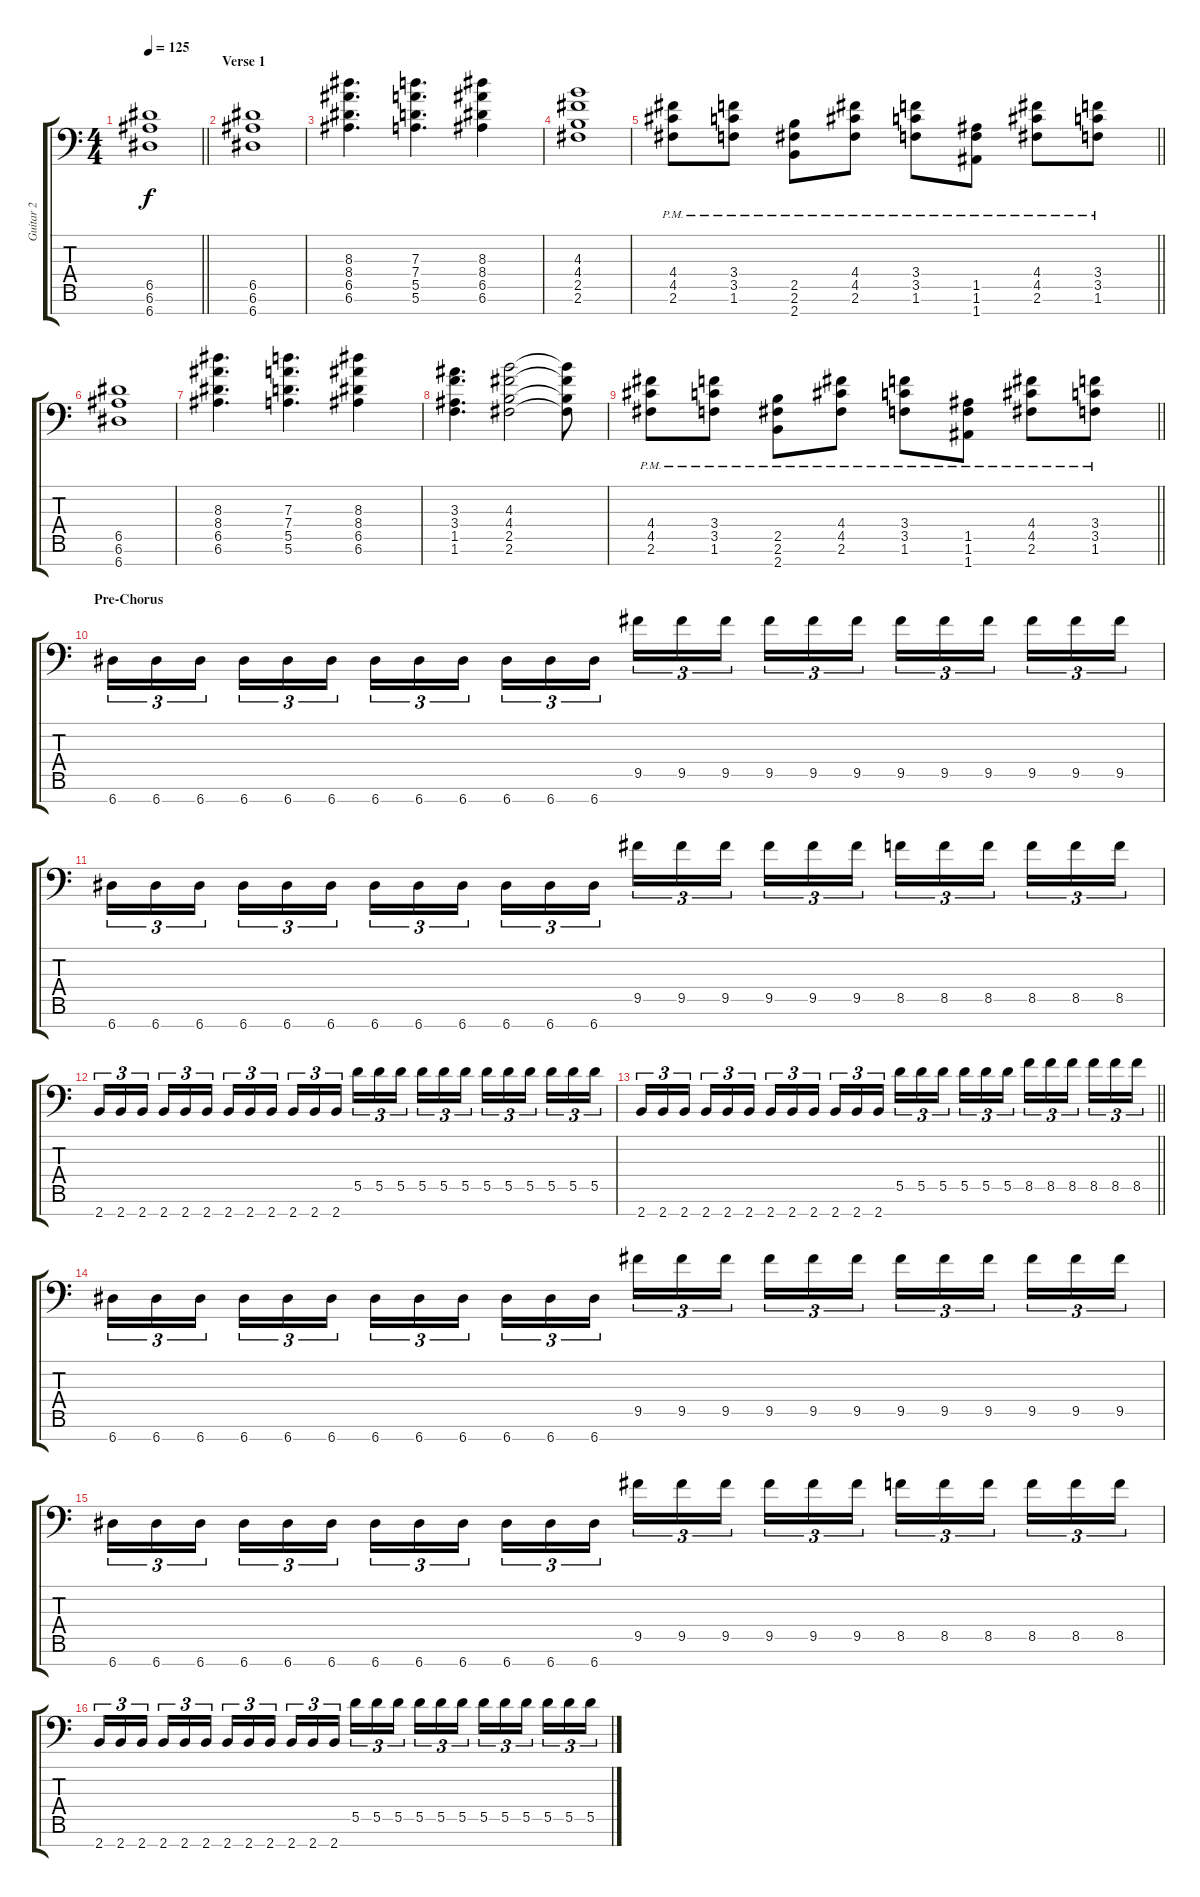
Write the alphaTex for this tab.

\track ("Guitar 2" "Guitar 2") {instrument overdrivenguitar}
\staff {score tabs}
\tuning (E4 B3 G3 D3 A2 E2 A1) {hide}
\ts (4 4)
\tempo 125
\clef f4
\barLineRight lightlight
\ks c
(6.5 6.6 6.7).1{dy f volume 14} |
\section ("" "Verse 1")
(6.5 6.6 6.7).1 |
(8.3 8.4 6.5 6.6).4{d} (7.3 7.4 5.5 5.6).4{d} (8.3 8.4 6.5 6.6).4 |
(4.3 4.4 2.5 2.6).1 |
\barLineRight lightlight
(4.4{pm} 4.5{pm} 2.6{pm}).8 (3.4{pm} 3.5{pm} 1.6{pm}).8 (2.5{pm} 2.6{pm} 2.7{pm}).8 (4.4{pm} 4.5{pm} 2.6{pm}).8 (3.4{pm} 3.5{pm} 1.6{pm}).8 (1.5{pm} 1.6{pm} 1.7{pm}).8 (4.4{pm} 4.5{pm} 2.6{pm}).8 (3.4{pm} 3.5{pm} 1.6{pm}).8 |
(6.5 6.6 6.7).1 |
(8.3 8.4 6.5 6.6).4{d} (7.3 7.4 5.5 5.6).4{d} (8.3 8.4 6.5 6.6).4 |
(3.3 3.4 1.5 1.6).4{d} (4.3 4.4 2.5 2.6).2 (4.3{t} 4.4{t} 2.5{t} 2.6{t}).8 |
\barLineRight lightlight
(4.4{pm} 4.5{pm} 2.6{pm}).8 (3.4{pm} 3.5{pm} 1.6{pm}).8 (2.5{pm} 2.6{pm} 2.7{pm}).8 (4.4{pm} 4.5{pm} 2.6{pm}).8 (3.4{pm} 3.5{pm} 1.6{pm}).8 (1.5{pm} 1.6{pm} 1.7{pm}).8 (4.4{pm} 4.5{pm} 2.6{pm}).8 (3.4{pm} 3.5{pm} 1.6{pm}).8 |
\section ("" "Pre-Chorus")
6.7.16{tu (3 2)} 6.7.16{tu (3 2)} 6.7.16{tu (3 2) beam splitsecondary} 6.7.16{tu (3 2)} 6.7.16{tu (3 2)} 6.7.16{tu (3 2)} 6.7.16{tu (3 2)} 6.7.16{tu (3 2)} 6.7.16{tu (3 2) beam splitsecondary} 6.7.16{tu (3 2)} 6.7.16{tu (3 2)} 6.7.16{tu (3 2)} 9.5.16{tu (3 2)} 9.5.16{tu (3 2)} 9.5.16{tu (3 2) beam splitsecondary} 9.5.16{tu (3 2)} 9.5.16{tu (3 2)} 9.5.16{tu (3 2)} 9.5.16{tu (3 2)} 9.5.16{tu (3 2)} 9.5.16{tu (3 2) beam splitsecondary} 9.5.16{tu (3 2)} 9.5.16{tu (3 2)} 9.5.16{tu (3 2)} |
6.7.16{tu (3 2)} 6.7.16{tu (3 2)} 6.7.16{tu (3 2) beam splitsecondary} 6.7.16{tu (3 2)} 6.7.16{tu (3 2)} 6.7.16{tu (3 2)} 6.7.16{tu (3 2)} 6.7.16{tu (3 2)} 6.7.16{tu (3 2) beam splitsecondary} 6.7.16{tu (3 2)} 6.7.16{tu (3 2)} 6.7.16{tu (3 2)} 9.5.16{tu (3 2)} 9.5.16{tu (3 2)} 9.5.16{tu (3 2) beam splitsecondary} 9.5.16{tu (3 2)} 9.5.16{tu (3 2)} 9.5.16{tu (3 2)} 8.5.16{tu (3 2)} 8.5.16{tu (3 2)} 8.5.16{tu (3 2) beam splitsecondary} 8.5.16{tu (3 2)} 8.5.16{tu (3 2)} 8.5.16{tu (3 2)} |
2.7.16{tu (3 2)} 2.7.16{tu (3 2)} 2.7.16{tu (3 2) beam splitsecondary} 2.7.16{tu (3 2)} 2.7.16{tu (3 2)} 2.7.16{tu (3 2)} 2.7.16{tu (3 2)} 2.7.16{tu (3 2)} 2.7.16{tu (3 2) beam splitsecondary} 2.7.16{tu (3 2)} 2.7.16{tu (3 2)} 2.7.16{tu (3 2)} 5.5.16{tu (3 2)} 5.5.16{tu (3 2)} 5.5.16{tu (3 2) beam splitsecondary} 5.5.16{tu (3 2)} 5.5.16{tu (3 2)} 5.5.16{tu (3 2)} 5.5.16{tu (3 2)} 5.5.16{tu (3 2)} 5.5.16{tu (3 2) beam splitsecondary} 5.5.16{tu (3 2)} 5.5.16{tu (3 2)} 5.5.16{tu (3 2)} |
\barLineRight lightlight
2.7.16{tu (3 2)} 2.7.16{tu (3 2)} 2.7.16{tu (3 2) beam splitsecondary} 2.7.16{tu (3 2)} 2.7.16{tu (3 2)} 2.7.16{tu (3 2)} 2.7.16{tu (3 2)} 2.7.16{tu (3 2)} 2.7.16{tu (3 2) beam splitsecondary} 2.7.16{tu (3 2)} 2.7.16{tu (3 2)} 2.7.16{tu (3 2)} 5.5.16{tu (3 2)} 5.5.16{tu (3 2)} 5.5.16{tu (3 2) beam splitsecondary} 5.5.16{tu (3 2)} 5.5.16{tu (3 2)} 5.5.16{tu (3 2)} 8.5.16{tu (3 2)} 8.5.16{tu (3 2)} 8.5.16{tu (3 2) beam splitsecondary} 8.5.16{tu (3 2)} 8.5.16{tu (3 2)} 8.5.16{tu (3 2)} |
6.7.16{tu (3 2)} 6.7.16{tu (3 2)} 6.7.16{tu (3 2) beam splitsecondary} 6.7.16{tu (3 2)} 6.7.16{tu (3 2)} 6.7.16{tu (3 2)} 6.7.16{tu (3 2)} 6.7.16{tu (3 2)} 6.7.16{tu (3 2) beam splitsecondary} 6.7.16{tu (3 2)} 6.7.16{tu (3 2)} 6.7.16{tu (3 2)} 9.5.16{tu (3 2)} 9.5.16{tu (3 2)} 9.5.16{tu (3 2) beam splitsecondary} 9.5.16{tu (3 2)} 9.5.16{tu (3 2)} 9.5.16{tu (3 2)} 9.5.16{tu (3 2)} 9.5.16{tu (3 2)} 9.5.16{tu (3 2) beam splitsecondary} 9.5.16{tu (3 2)} 9.5.16{tu (3 2)} 9.5.16{tu (3 2)} |
6.7.16{tu (3 2)} 6.7.16{tu (3 2)} 6.7.16{tu (3 2) beam splitsecondary} 6.7.16{tu (3 2)} 6.7.16{tu (3 2)} 6.7.16{tu (3 2)} 6.7.16{tu (3 2)} 6.7.16{tu (3 2)} 6.7.16{tu (3 2) beam splitsecondary} 6.7.16{tu (3 2)} 6.7.16{tu (3 2)} 6.7.16{tu (3 2)} 9.5.16{tu (3 2)} 9.5.16{tu (3 2)} 9.5.16{tu (3 2) beam splitsecondary} 9.5.16{tu (3 2)} 9.5.16{tu (3 2)} 9.5.16{tu (3 2)} 8.5.16{tu (3 2)} 8.5.16{tu (3 2)} 8.5.16{tu (3 2) beam splitsecondary} 8.5.16{tu (3 2)} 8.5.16{tu (3 2)} 8.5.16{tu (3 2)} |
2.7.16{tu (3 2)} 2.7.16{tu (3 2)} 2.7.16{tu (3 2) beam splitsecondary} 2.7.16{tu (3 2)} 2.7.16{tu (3 2)} 2.7.16{tu (3 2)} 2.7.16{tu (3 2)} 2.7.16{tu (3 2)} 2.7.16{tu (3 2) beam splitsecondary} 2.7.16{tu (3 2)} 2.7.16{tu (3 2)} 2.7.16{tu (3 2)} 5.5.16{tu (3 2)} 5.5.16{tu (3 2)} 5.5.16{tu (3 2) beam splitsecondary} 5.5.16{tu (3 2)} 5.5.16{tu (3 2)} 5.5.16{tu (3 2)} 5.5.16{tu (3 2)} 5.5.16{tu (3 2)} 5.5.16{tu (3 2) beam splitsecondary} 5.5.16{tu (3 2)} 5.5.16{tu (3 2)} 5.5.16{tu (3 2)}
